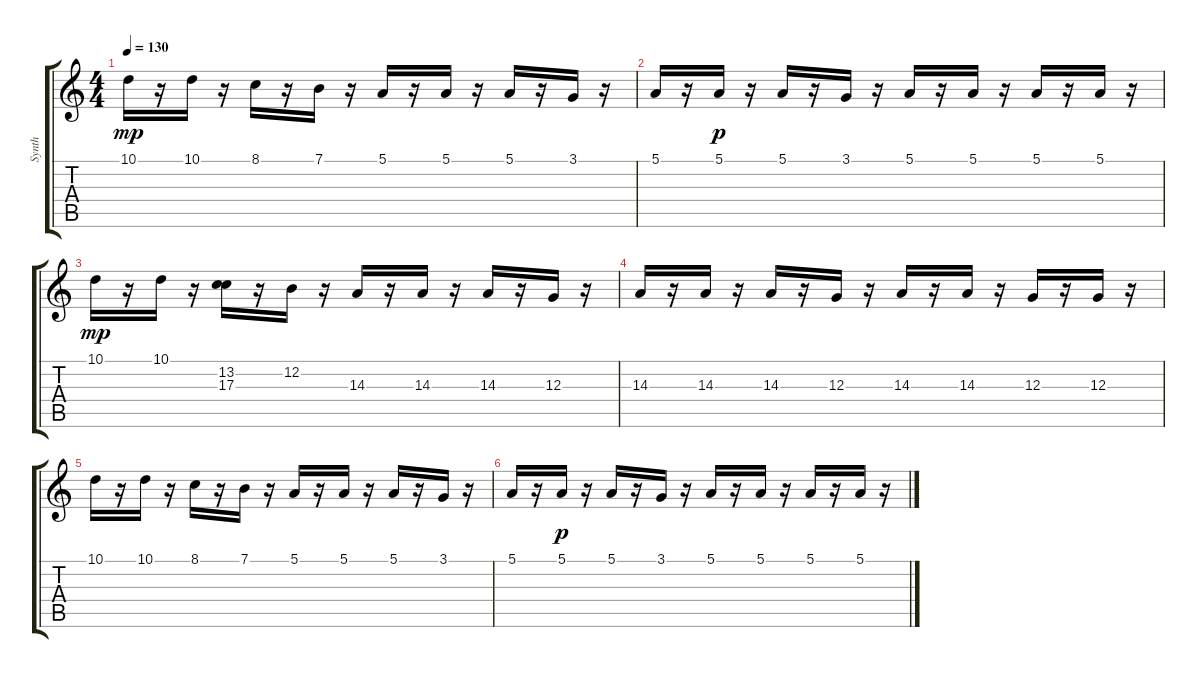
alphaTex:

\track ("Synth" "Synth") {instrument lead7fifths}
\staff {score tabs}
\tuning (E4 B3 G3 D3 A2 E2) {hide}
\ts (4 4)
\tempo 130
\clef g2
\ks c
10.1.16{dy mp} r.16 10.1.16 r.16 8.1.16 r.16 7.1.16 r.16 5.1.16 r.16 5.1.16 r.16 5.1.16 r.16 3.1.16 r.16 |
5.1.16 r.16 5.1.16{dy p} r.16 5.1.16 r.16 3.1.16 r.16 5.1.16 r.16 5.1.16 r.16 5.1.16 r.16 5.1.16 r.16 |
10.1.16{dy mp} r.16 10.1.16 r.16 (13.2 17.3).16 r.16 12.2.16 r.16 14.3.16 r.16 14.3.16 r.16 14.3.16 r.16 12.3.16 r.16 |
14.3.16 r.16 14.3.16 r.16 14.3.16 r.16 12.3.16 r.16 14.3.16 r.16 14.3.16 r.16 12.3.16 r.16 12.3.16 r.16 |
10.1.16 r.16 10.1.16 r.16 8.1.16 r.16 7.1.16 r.16 5.1.16 r.16 5.1.16 r.16 5.1.16 r.16 3.1.16 r.16 |
5.1.16 r.16 5.1.16{dy p} r.16 5.1.16 r.16 3.1.16 r.16 5.1.16 r.16 5.1.16 r.16 5.1.16 r.16 5.1.16 r.16
